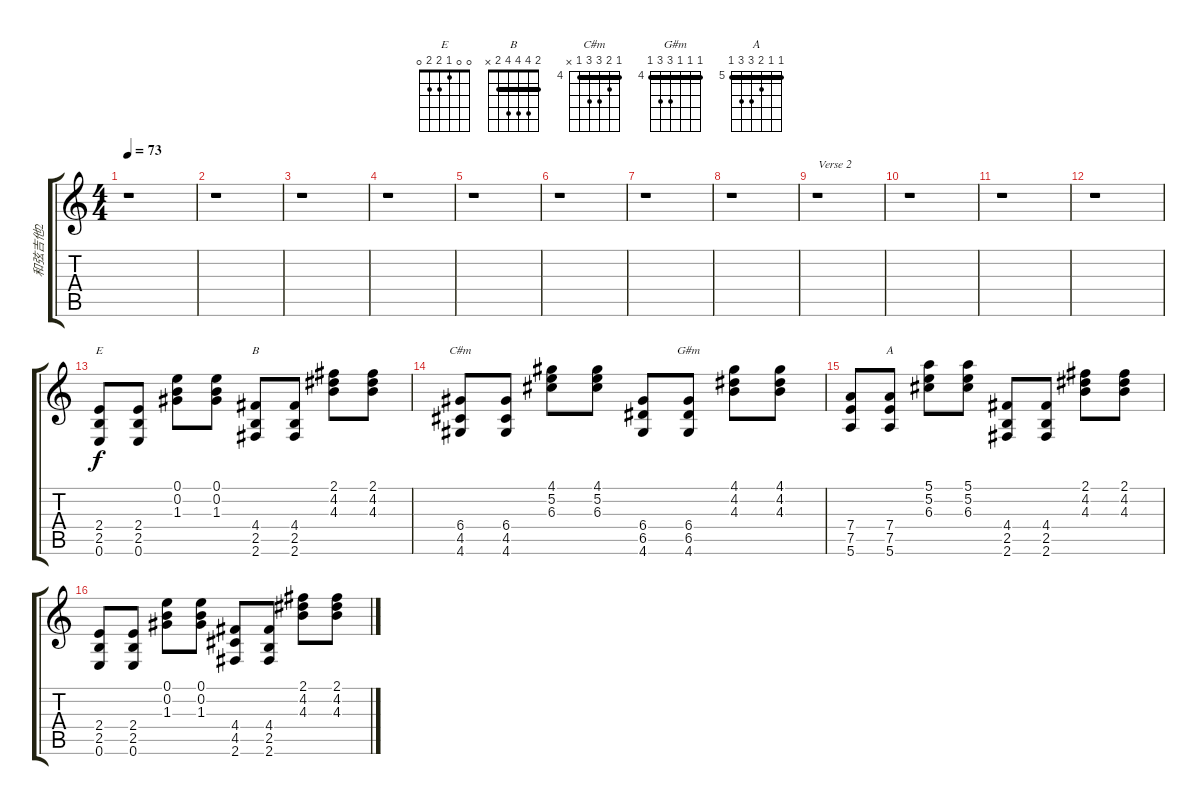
\track ("和弦吉他2" "和弦吉他2") {instrument acousticguitarnylon}
\staff {score tabs}
\tuning (E4 B3 G3 D3 A2 E2) {hide}
\chord ("E" 0 0 1 2 2 0)
\chord ("B" 2 4 4 4 2 x) {barre 2}
\chord ("C#m" 4 5 6 6 4 x) {firstfret 4 barre 4}
\chord ("G#m" 4 4 4 6 6 4) {firstfret 4 barre 4}
\chord ("A" 5 5 6 7 7 5) {firstfret 5 barre 5}
\ts (4 4)
\tempo 73
\clef g2
\ks c
r.1{dy f} |
r.1 |
r.1 |
r.1 |
r.1 |
r.1 |
r.1 |
r.1 |
r.1{txt "Verse 2"} |
r.1 |
r.1 |
r.1 |
(2.4 2.5 0.6).8{ch "E"} (2.4 2.5 0.6).8 (0.1 0.2 1.3).8 (0.1 0.2 1.3).8 (4.4 2.5 2.6).8{ch "B"} (4.4 2.5 2.6).8 (2.1 4.2 4.3).8 (2.1 4.2 4.3).8 |
(6.4 4.5 4.6).8{ch "C#m"} (6.4 4.5 4.6).8 (4.1 5.2 6.3).8 (4.1 5.2 6.3).8 (6.4 6.5 4.6).8 (6.4 6.5 4.6).8{ch "G#m"} (4.1 4.2 4.3).8 (4.1 4.2 4.3).8 |
(7.4 7.5 5.6).8 (7.4 7.5 5.6).8{ch "A"} (5.1 5.2 6.3).8 (5.1 5.2 6.3).8 (4.4 2.5 2.6).8 (4.4 2.5 2.6).8 (2.1 4.2 4.3).8 (2.1 4.2 4.3).8 |
(2.4 2.5 0.6).8 (2.4 2.5 0.6).8 (0.1 0.2 1.3).8 (0.1 0.2 1.3).8 (4.4 4.5 2.6).8 (4.4 2.5 2.6).8 (2.1 4.2 4.3).8 (2.1 4.2 4.3).8
